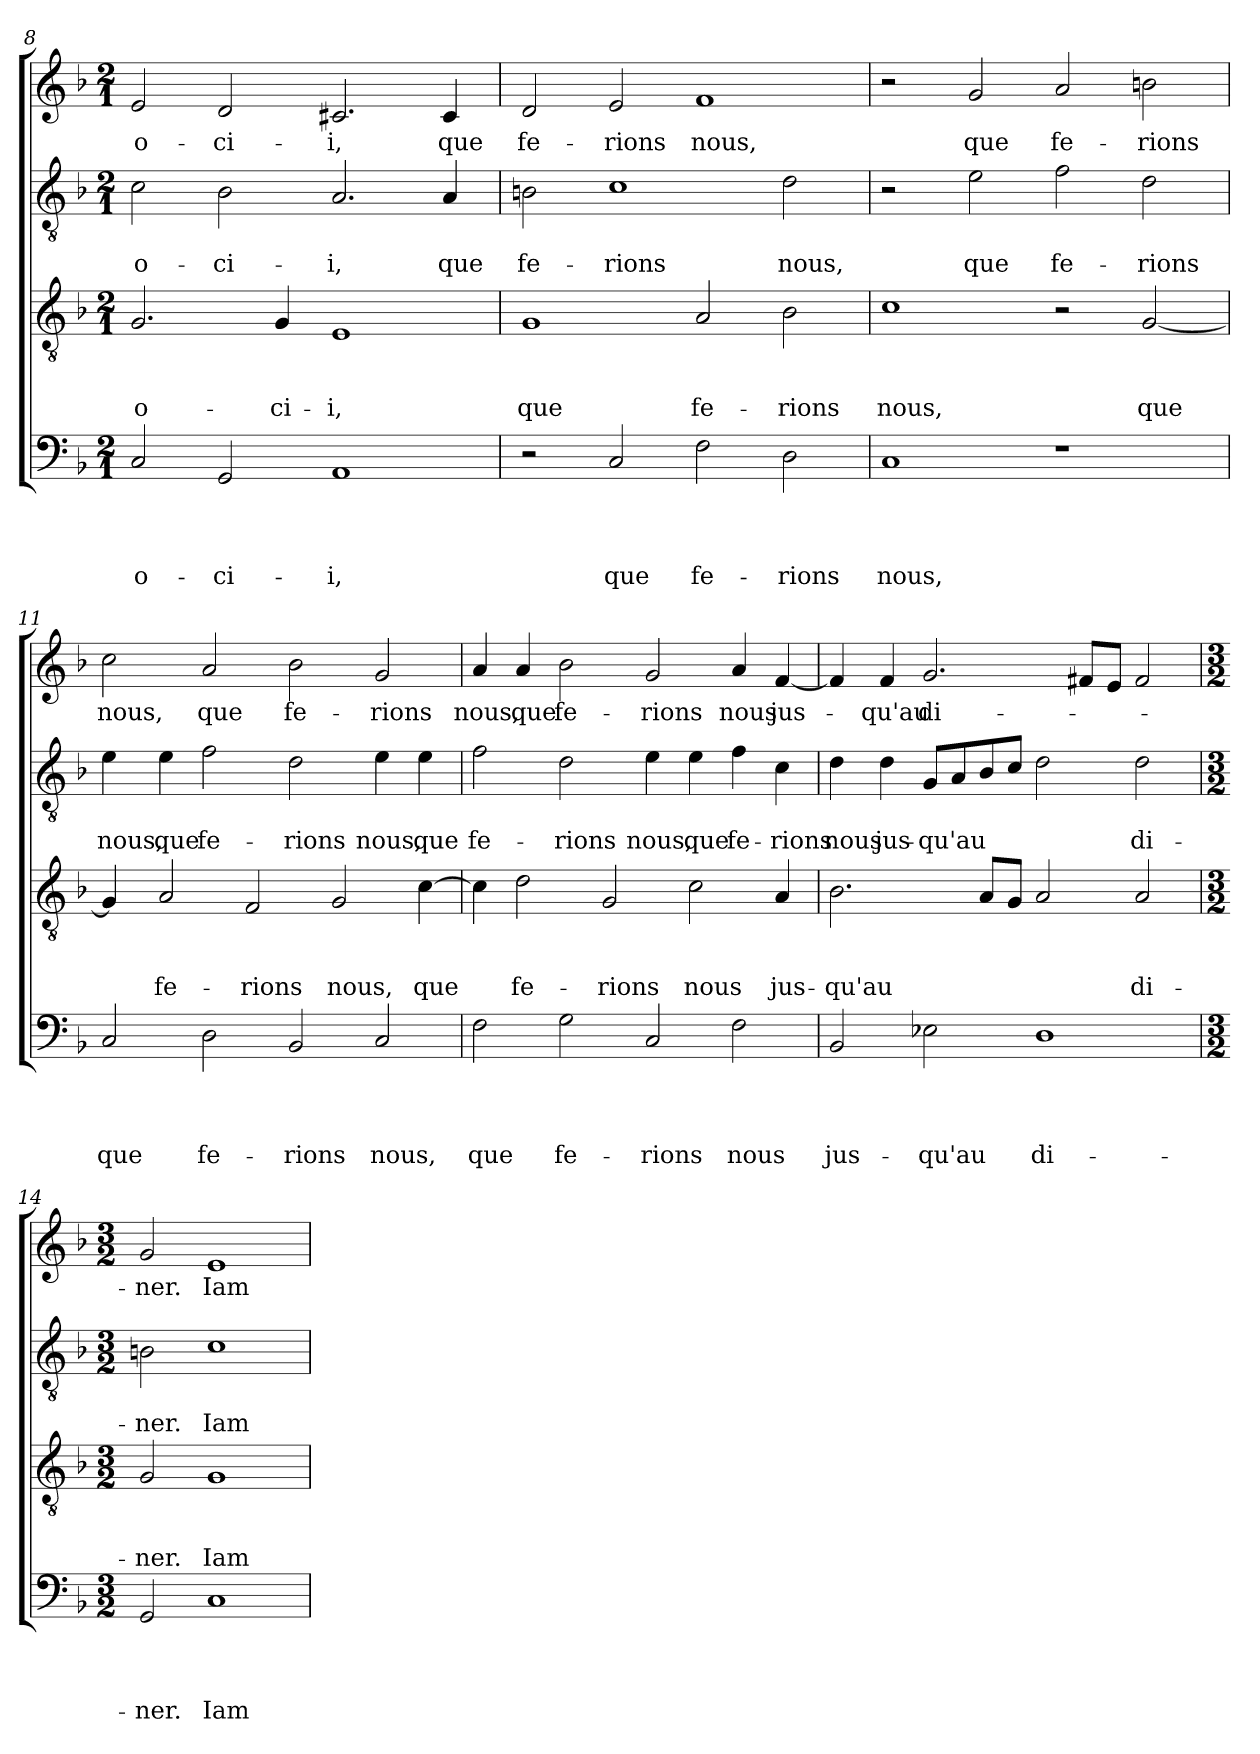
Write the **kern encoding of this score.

**kern	**text	**text	**text	**text	**kern	**text	**text	**text	**kern	**text	**text	**kern	**text
*part4	*part4	*part4	*part4	*part4	*part3	*part3	*part3	*part3	*part2	*part2	*part2	*part1	*part1
*staff4	*staff4	*staff4	*staff4	*staff4	*staff3	*staff3	*staff3	*staff3	*staff2	*staff2	*staff2	*staff1	*staff1
*clefF4	*	*	*	*	*clefGv2	*	*	*	*clefGv2	*	*	*clefG2	*
*k[b-]	*	*	*	*	*k[b-]	*	*	*	*k[b-]	*	*	*k[b-]	*
*F:	*	*	*	*	*F:	*	*	*	*F:	*	*	*F:	*
*M2/1	*	*	*	*	*M2/1	*	*	*	*M2/1	*	*	*M2/1	*
=8	=8	=8	=8	=8	=8	=8	=8	=8	=8	=8	=8	=8	=8
2C/	.	.	.	o-	2.G/	.	.	o-	2c\	.	o-	2e/	o-
2GG/	.	.	.	-ci-	.	.	.	.	2B-\	.	-ci-	2d/	-ci-
.	.	.	.	.	4G/	.	.	-ci-	.	.	.	.	.
1AA	.	.	.	-i,	1E	.	.	-i,	2.A/	.	-i,	2.c#X/	-i,
.	.	.	.	.	.	.	.	.	4A/	.	que	4c#/	que
=9	=9	=9	=9	=9	=9	=9	=9	=9	=9	=9	=9	=9	=9
2r	.	.	.	.	1G	.	.	que	2Bn\	.	fe-	2d/	fe-
2C/	.	.	.	que	.	.	.	.	1c	.	-rions	2e/	-rions
2F\	.	.	.	fe-	2A/	.	.	fe-	.	.	.	1f	nous,
2D\	.	.	.	-rions	2B-\	.	.	-rions	2d\	.	nous,	.	.
=10	=10	=10	=10	=10	=10	=10	=10	=10	=10	=10	=10	=10	=10
1C	.	.	.	nous,	1c	.	.	nous,	2r	.	.	2r	.
.	.	.	.	.	.	.	.	.	2e\	.	que	2g/	que
1r	.	.	.	.	2r	.	.	.	2f\	.	fe-	2a/	fe-
.	.	.	.	.	[2G/	.	.	que	2d\	.	-rions	2bn\	-rions
=11	=11	=11	=11	=11	=11	=11	=11	=11	=11	=11	=11	=11	=11
2C/	.	.	.	que	4G/]	.	.	.	4e\	.	nous,	2cc\	nous,
.	.	.	.	.	2A/	.	.	fe-	4e\	.	que	.	.
2D\	.	.	.	fe-	.	.	.	.	2f\	.	fe-	2a/	que
.	.	.	.	.	2F/	.	.	-rions	.	.	.	.	.
2BB-/	.	.	.	-rions	.	.	.	.	2d\	.	-rions	2b-\	fe-
.	.	.	.	.	2G/	.	.	nous,	.	.	.	.	.
2C/	.	.	.	nous,	.	.	.	.	4e\	.	nous,	2g/	-rions
.	.	.	.	.	[4c\	.	.	que	4e\	.	que	.	.
!!LO:LB:g=z
=12	=12	=12	=12	=12	=12	=12	=12	=12	=12	=12	=12	=12	=12
2F\	.	.	.	que	4c\]	.	.	.	2f\	.	fe-	4a/	nous,
.	.	.	.	.	2d\	.	.	fe-	.	.	.	4a/	que
2G\	.	.	.	fe-	.	.	.	.	2d\	.	-rions	2b-\	fe-
.	.	.	.	.	2G/	.	.	-rions	.	.	.	.	.
2C/	.	.	.	-rions	.	.	.	.	4e\	.	nous,	2g/	-rions
.	.	.	.	.	2c\	.	.	nous	4e\	.	que	.	.
2F\	.	.	.	nous	.	.	.	.	4f\	.	fe-	4a/	nous
.	.	.	.	.	4A/	.	.	jus-	4c\	.	-rions	[4f/	jus-
=13	=13	=13	=13	=13	=13	=13	=13	=13	=13	=13	=13	=13	=13
2BB-/	.	.	.	jus-	2.B-\	.	.	-qu'au	4d\	.	nous	4f/]	.
.	.	.	.	.	.	.	.	.	4d\	.	jus-	4f/	-qu'au
2E-X\	.	.	.	-qu'au	.	.	.	.	8G/L	.	-qu'au	2.g/	di-
.	.	.	.	.	.	.	.	.	8A/	.	.	.	.
.	.	.	.	.	8A/L	.	.	.	8B-/	.	.	.	.
.	.	.	.	.	8G/J	.	.	.	8c/J	.	.	.	.
1D	.	.	.	di-	2A/	.	.	.	2d\	.	.	.	.
.	.	.	.	.	.	.	.	.	.	.	.	8f#X/L	.
.	.	.	.	.	.	.	.	.	.	.	.	8e/J	.
.	.	.	.	.	2A/	.	.	di-	2d\	.	di-	2f#/	.
=14	=14	=14	=14	=14	=14	=14	=14	=14	=14	=14	=14	=14	=14
*M3/2	*	*	*	*	*M3/2	*	*	*	*M3/2	*	*	*M3/2	*
2GG/	.	.	.	-ner.	2G/	.	.	-ner.	2Bn\	.	-ner.	2g/	-ner.
1C	.	.	.	Iam	1G	.	.	Iam	1c	.	Iam	1e	Iam
=	=	=	=	=	=	=	=	=	=	=	=	=	=
*-	*-	*-	*-	*-	*-	*-	*-	*-	*-	*-	*-	*-	*-
